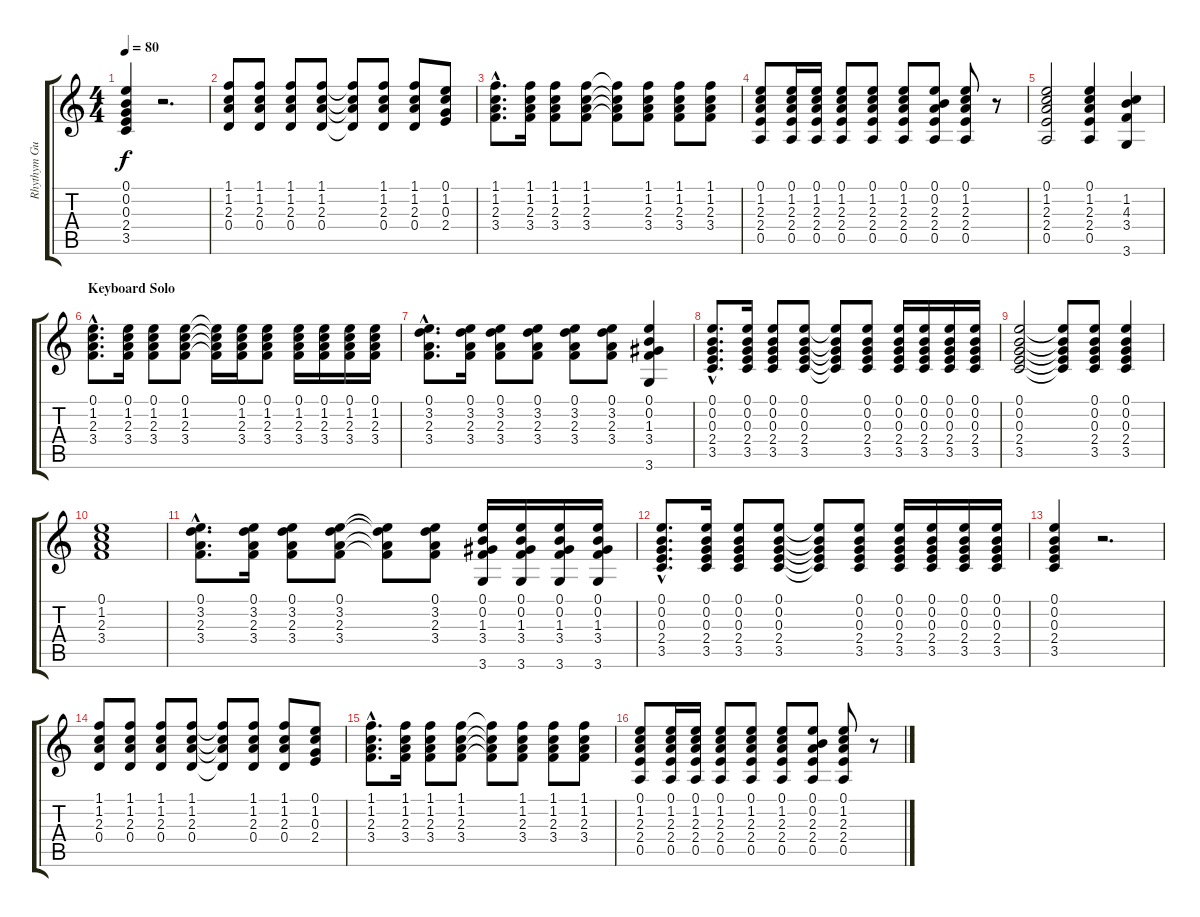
\track ("Rhythym Guitar" "Rhythym Gu") {instrument acousticguitarsteel}
\staff {score tabs}
\tuning (E4 B3 G3 D3 A2 E2) {hide}
\ts (4 4)
\tempo 80
\clef g2
\ks c
(0.1 0.2 0.3 2.4 3.5).4{dy f} r.2{d} |
(1.1 1.2 2.3 0.4).8 (1.1 1.2 2.3 0.4).8 (1.1 1.2 2.3 0.4).8 (1.1 1.2 2.3 0.4).8 (1.1{t} 1.2{t} 2.3{t} 0.4{t}).8 (1.1 1.2 2.3 0.4).8 (1.1 1.2 2.3 0.4).8 (0.1 1.2 0.3 2.4).8 |
(1.1{hac} 1.2{hac} 2.3{hac} 3.4{hac}).8{d} (1.1 1.2 2.3 3.4).16 (1.1 1.2 2.3 3.4).8 (1.1 1.2 2.3 3.4).8 (1.1{t} 1.2{t} 2.3{t} 3.4{t}).8 (1.1 1.2 2.3 3.4).8 (1.1 1.2 2.3 3.4).8 (1.1 1.2 2.3 3.4).8 |
(0.1 1.2 2.3 2.4 0.5).8 (0.1 1.2 2.3 2.4 0.5).16 (0.1 1.2 2.3 2.4 0.5).16 (0.1 1.2 2.3 2.4 0.5).8 (0.1 1.2 2.3 2.4 0.5).8 (0.1 1.2 2.3 2.4 0.5).8 (0.1 0.2 2.3 2.4 0.5).8 (0.1 1.2 2.3 2.4 0.5).8 r.8 |
(0.1 1.2 2.3 2.4 0.5).2 (0.1 1.2 2.3 2.4 0.5).4 (1.2 4.3 3.4 3.6).4 |
\section ("" "Keyboard Solo")
(0.1{hac} 1.2{hac} 2.3{hac} 3.4{hac}).8{d} (0.1 1.2 2.3 3.4).16 (0.1 1.2 2.3 3.4).8 (0.1 1.2 2.3 3.4).8 (0.1{t} 1.2{t} 2.3{t} 3.4{t}).16 (0.1 1.2 2.3 3.4).16 (0.1 1.2 2.3 3.4).8 (0.1 1.2 2.3 3.4).16 (0.1 1.2 2.3 3.4).16 (0.1 1.2 2.3 3.4).16 (0.1 1.2 2.3 3.4).16 |
(0.1{hac} 3.2{hac} 2.3{hac} 3.4{hac}).8{d} (0.1 3.2 2.3 3.4).16 (0.1 3.2 2.3 3.4).8 (0.1 3.2 2.3 3.4).8 (0.1 3.2 2.3 3.4).8 (0.1 3.2 2.3 3.4).8 (0.1 0.2 1.3 3.4 3.6).4 |
(0.1{hac} 0.2{hac} 0.3{hac} 2.4{hac} 3.5{hac}).8{d} (0.1 0.2 0.3 2.4 3.5).16 (0.1 0.2 0.3 2.4 3.5).8 (0.1 0.2 0.3 2.4 3.5).8 (0.1{t} 0.2{t} 0.3{t} 2.4{t} 3.5{t}).8 (0.1 0.2 0.3 2.4 3.5).8 (0.1 0.2 0.3 2.4 3.5).16 (0.1 0.2 0.3 2.4 3.5).16 (0.1 0.2 0.3 2.4 3.5).16 (0.1 0.2 0.3 2.4 3.5).16 |
(0.1 0.2 0.3 2.4 3.5).2 (0.1{t} 0.2{t} 0.3{t} 2.4{t} 3.5{t}).8 (0.1 0.2 0.3 2.4 3.5).8 (0.1 0.2 0.3 2.4 3.5).4 |
(0.1 1.2 2.3 3.4).1 |
(0.1{hac} 3.2{hac} 2.3{hac} 3.4{hac}).8{d} (0.1 3.2 2.3 3.4).16 (0.1 3.2 2.3 3.4).8 (0.1 3.2 2.3 3.4).8 (0.1{t} 3.2{t} 2.3{t} 3.4{t}).8 (0.1 3.2 2.3 3.4).8 (0.1 0.2 1.3 3.4 3.6).16 (0.1 0.2 1.3 3.4 3.6).16 (0.1 0.2 1.3 3.4 3.6).16 (0.1 0.2 1.3 3.4 3.6).16 |
(0.1{hac} 0.2{hac} 0.3{hac} 2.4{hac} 3.5{hac}).8{d} (0.1 0.2 0.3 2.4 3.5).16 (0.1 0.2 0.3 2.4 3.5).8 (0.1 0.2 0.3 2.4 3.5).8 (0.1{t} 0.2{t} 0.3{t} 2.4{t} 3.5{t}).8 (0.1 0.2 0.3 2.4 3.5).8 (0.1 0.2 0.3 2.4 3.5).16 (0.1 0.2 0.3 2.4 3.5).16 (0.1 0.2 0.3 2.4 3.5).16 (0.1 0.2 0.3 2.4 3.5).16 |
(0.1 0.2 0.3 2.4 3.5).4 r.2{d} |
(1.1 1.2 2.3 0.4).8 (1.1 1.2 2.3 0.4).8 (1.1 1.2 2.3 0.4).8 (1.1 1.2 2.3 0.4).8 (1.1{t} 1.2{t} 2.3{t} 0.4{t}).8 (1.1 1.2 2.3 0.4).8 (1.1 1.2 2.3 0.4).8 (0.1 1.2 0.3 2.4).8 |
(1.1{hac} 1.2{hac} 2.3{hac} 3.4{hac}).8{d} (1.1 1.2 2.3 3.4).16 (1.1 1.2 2.3 3.4).8 (1.1 1.2 2.3 3.4).8 (1.1{t} 1.2{t} 2.3{t} 3.4{t}).8 (1.1 1.2 2.3 3.4).8 (1.1 1.2 2.3 3.4).8 (1.1 1.2 2.3 3.4).8 |
(0.1 1.2 2.3 2.4 0.5).8 (0.1 1.2 2.3 2.4 0.5).16 (0.1 1.2 2.3 2.4 0.5).16 (0.1 1.2 2.3 2.4 0.5).8 (0.1 1.2 2.3 2.4 0.5).8 (0.1 1.2 2.3 2.4 0.5).8 (0.1 0.2 2.3 2.4 0.5).8 (0.1 1.2 2.3 2.4 0.5).8 r.8
